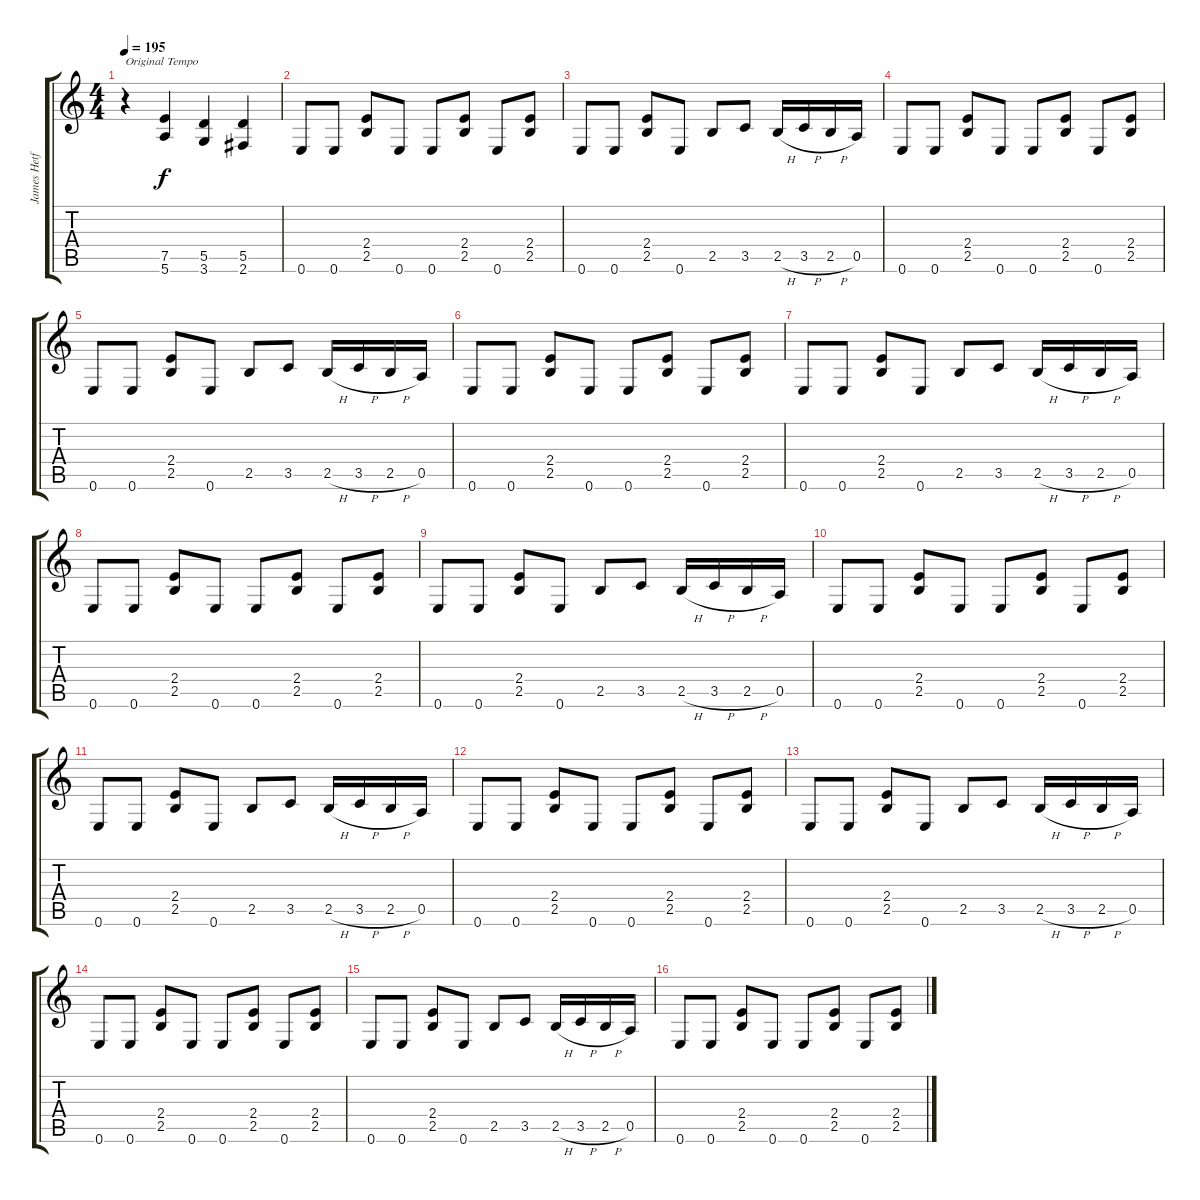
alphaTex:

\track ("James Hetfield (Guitar)" "James Hetf") {instrument distortionguitar}
\staff {score tabs}
\tuning (E4 B3 G3 D3 A2 E2) {hide}
\ts (4 4)
\tempo 195
\clef g2
\ks c
r.4{txt "Original Tempo" dy f} (7.5 5.6).4 (5.5 3.6).4 (5.5 2.6).4 |
0.6.8 0.6.8 (2.4 2.5).8 0.6.8 0.6.8 (2.4 2.5).8 0.6.8 (2.4 2.5).8 |
0.6.8 0.6.8 (2.4 2.5).8 0.6.8 2.5.8 3.5.8 2.5{h}.16 3.5{h}.16 2.5{h}.16 0.5.16 |
0.6.8 0.6.8 (2.4 2.5).8 0.6.8 0.6.8 (2.4 2.5).8 0.6.8 (2.4 2.5).8 |
0.6.8 0.6.8 (2.4 2.5).8 0.6.8 2.5.8 3.5.8 2.5{h}.16 3.5{h}.16 2.5{h}.16 0.5.16 |
0.6.8 0.6.8 (2.4 2.5).8 0.6.8 0.6.8 (2.4 2.5).8 0.6.8 (2.4 2.5).8 |
0.6.8 0.6.8 (2.4 2.5).8 0.6.8 2.5.8 3.5.8 2.5{h}.16 3.5{h}.16 2.5{h}.16 0.5.16 |
0.6.8 0.6.8 (2.4 2.5).8 0.6.8 0.6.8 (2.4 2.5).8 0.6.8 (2.4 2.5).8 |
0.6.8 0.6.8 (2.4 2.5).8 0.6.8 2.5.8 3.5.8 2.5{h}.16 3.5{h}.16 2.5{h}.16 0.5.16 |
0.6.8 0.6.8 (2.4 2.5).8 0.6.8 0.6.8 (2.4 2.5).8 0.6.8 (2.4 2.5).8 |
0.6.8 0.6.8 (2.4 2.5).8 0.6.8 2.5.8 3.5.8 2.5{h}.16 3.5{h}.16 2.5{h}.16 0.5.16 |
0.6.8 0.6.8 (2.4 2.5).8 0.6.8 0.6.8 (2.4 2.5).8 0.6.8 (2.4 2.5).8 |
0.6.8 0.6.8 (2.4 2.5).8 0.6.8 2.5.8 3.5.8 2.5{h}.16 3.5{h}.16 2.5{h}.16 0.5.16 |
0.6.8 0.6.8 (2.4 2.5).8 0.6.8 0.6.8 (2.4 2.5).8 0.6.8 (2.4 2.5).8 |
0.6.8 0.6.8 (2.4 2.5).8 0.6.8 2.5.8 3.5.8 2.5{h}.16 3.5{h}.16 2.5{h}.16 0.5.16 |
0.6.8 0.6.8 (2.4 2.5).8 0.6.8 0.6.8 (2.4 2.5).8 0.6.8 (2.4 2.5).8
